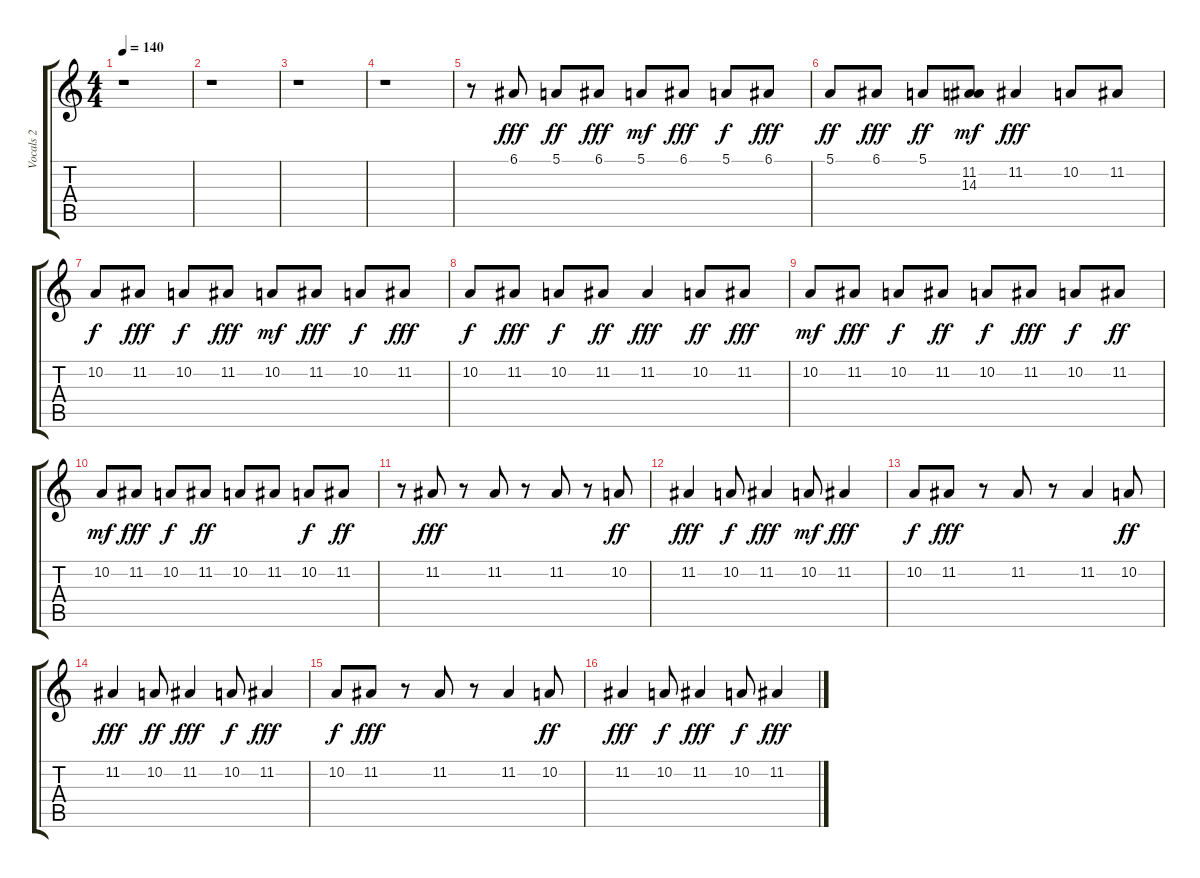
\track ("Vocals 2" "Vocals 2") {instrument fx1rain}
\staff {score tabs}
\tuning (E4 B3 G3 D3 A2 E2) {hide}
\ts (4 4)
\tempo 140
\clef g2
\ks c
r.1{dy f} |
r.1 |
r.1 |
r.1 |
r.8 6.1.8{dy fff balance 6} 5.1.8{dy ff} 6.1.8{dy fff} 5.1.8{dy mf} 6.1.8{dy fff balance 4} 5.1.8{dy f} 6.1.8{dy fff} |
5.1.8{dy ff} 6.1.8{dy fff balance 8} 5.1.8{dy ff} (11.2 14.3).8{dy mf} 11.2.4{dy fff} 10.2.8{balance 5} 11.2.8 |
10.2.8{dy f} 11.2.8{dy fff balance 11} 10.2.8{dy f} 11.2.8{dy fff} 10.2.8{dy mf} 11.2.8{dy fff balance 12} 10.2.8{dy f} 11.2.8{dy fff} |
10.2.8{dy f} 11.2.8{dy fff balance 8} 10.2.8{dy f} 11.2.8{dy ff} 11.2.4{dy fff} 10.2.8{dy ff balance 13} 11.2.8{dy fff} |
10.2.8{dy mf} 11.2.8{dy fff balance 9} 10.2.8{dy f} 11.2.8{dy ff} 10.2.8{dy f} 11.2.8{dy fff balance 9} 10.2.8{dy f} 11.2.8{dy ff} |
10.2.8{dy mf} 11.2.8{dy fff balance 2} 10.2.8{dy f} 11.2.8{dy ff} 10.2.8 11.2.8{balance 3} 10.2.8{dy f} 11.2.8{dy ff} |
r.8 11.2.8{dy fff balance 3} r.8 11.2.8 r.8 11.2.8{balance 11} r.8 10.2.8{dy ff} |
11.2.4{dy fff} 10.2.8{dy f balance 4} 11.2.4{dy fff} 10.2.8{dy mf balance 7} 11.2.4{dy fff} |
10.2.8{dy f} 11.2.8{dy fff balance 11} r.8 11.2.8 r.8 11.2.4{balance 9} 10.2.8{dy ff} |
11.2.4{dy fff} 10.2.8{dy ff balance 12} 11.2.4{dy fff} 10.2.8{dy f balance 11} 11.2.4{dy fff} |
10.2.8{dy f} 11.2.8{dy fff balance 4} r.8 11.2.8 r.8 11.2.4{balance 5} 10.2.8{dy ff} |
11.2.4{dy fff} 10.2.8{dy f balance 9} 11.2.4{dy fff} 10.2.8{dy f balance 7} 11.2.4{dy fff}
